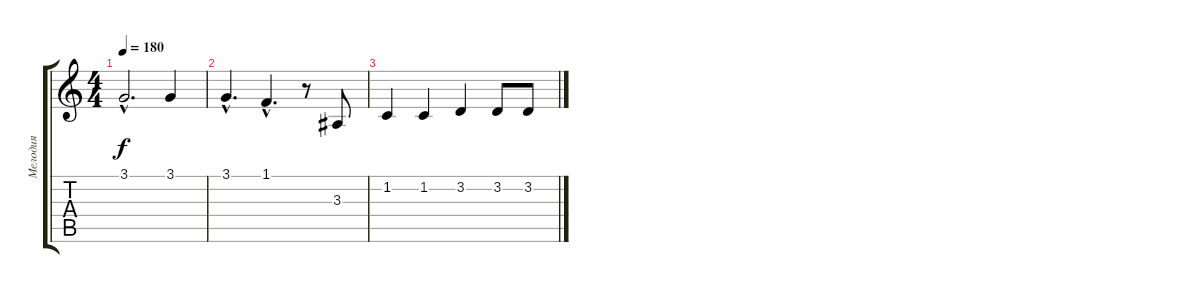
\track ("Мелодия" "Мелодия") {instrument voiceoohs}
\staff {score tabs}
\tuning (E4 B3 G3 D3 A2 E2) {hide}
\ts (4 4)
\tempo 180
\clef g2
\ks c
3.1{hac}.2{d dy f} 3.1.4 |
3.1{hac}.4{d} 1.1{hac}.4{d} r.8 3.3.8 |
1.2.4 1.2.4 3.2.4 3.2.8 3.2.8
